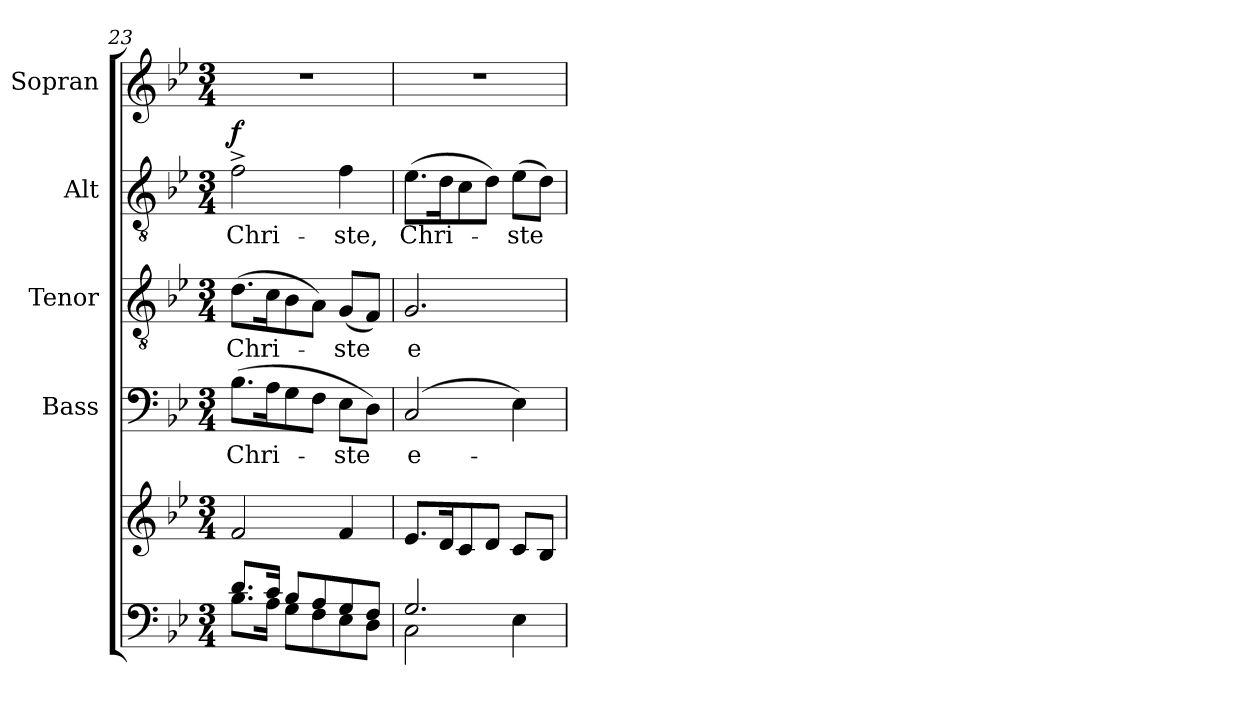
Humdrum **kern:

**kern	**kern	**kern	**text	**kern	**text	**kern	**text	**dynam	**kern
*part5	*part5	*part4	*part4	*part3	*part3	*part2	*part2	*part2	*part1
*staff6	*staff5	*staff4	*staff4	*staff3	*staff3	*staff2	*staff2	*staff2	*staff1
*	*	*I"Bass	*	*I"Tenor	*	*I"Alt	*	*	*I"Sopran
*	*	*I'B.	*	*I'T.	*	*I'A.	*	*	*I'S.
*clefF4	*clefG2	*clefF4	*	*clefGv2	*	*clefGv2	*	*	*clefG2
*k[b-e-]	*k[b-e-]	*k[b-e-]	*	*k[b-e-]	*	*k[b-e-]	*	*	*k[b-e-]
*B-:	*B-:	*B-:	*	*B-:	*	*B-:	*	*	*B-:
*M3/4	*M3/4	*M3/4	*	*M3/4	*	*M3/4	*	*	*M3/4
=23	=23	=23	=23	=23	=23	=23	=23	=23	=23
*^	*	*	*	*	*	*	*	*	*
!	!	!	!	!LO:LY:b	!	!LO:LY:b	!	!LO:LY:b	!LO:DY:a	!
8.d/L	8.B-\L	2f/	(>8.B-\L	Chri-	(>8.d\L	Chri-	2f^>\	Chri-	f	2.r
16c/Jk	16A\Jk	.	16A\k	.	16c\k	.	.	.	.	.
8B-/L	8G\L	.	8G\	.	8B-\	.	.	.	.	.
8A/	8F\	.	8F\J	.	8A\J)	.	.	.	.	.
!	!	!	!	!LO:LY:b	!	!LO:LY:b	!	!LO:LY:b	!	!
8G/	8E-\	4f/	8E-\L	-ste	(<8G/L	-ste	4f\	-ste,	.	.
8F/J	8D\J	.	8D\J)	.	8F/J)	.	.	.	.	.
=24	=24	=24	=24	=24	=24	=24	=24	=24	=24	=24
!	!	!	!	!LO:LY:b	!	!LO:LY:b	!	!LO:LY:b	!	!
2.G/	2C\	8.e-/L	(2C/	e-	2.G/	e-	(>8.e-\L	Chri-	.	2.r
.	.	16d/k	.	.	.	.	16d\k	.	.	.
.	.	8c/	.	.	.	.	8c\	.	.	.
.	.	8d/J	.	.	.	.	8d\J)	.	.	.
!	!	!	!	!	!	!	!	!LO:LY:b	!	!
.	4E-\	8c/L	4E-\)	.	.	.	(>8e-\L	-ste	.	.
.	.	8B-/J	.	.	.	.	8d\J)	.	.	.
*v	*v	*	*	*	*	*	*	*	*	*
=	=	=	=	=	=	=	=	=	=
*-	*-	*-	*-	*-	*-	*-	*-	*-	*-
